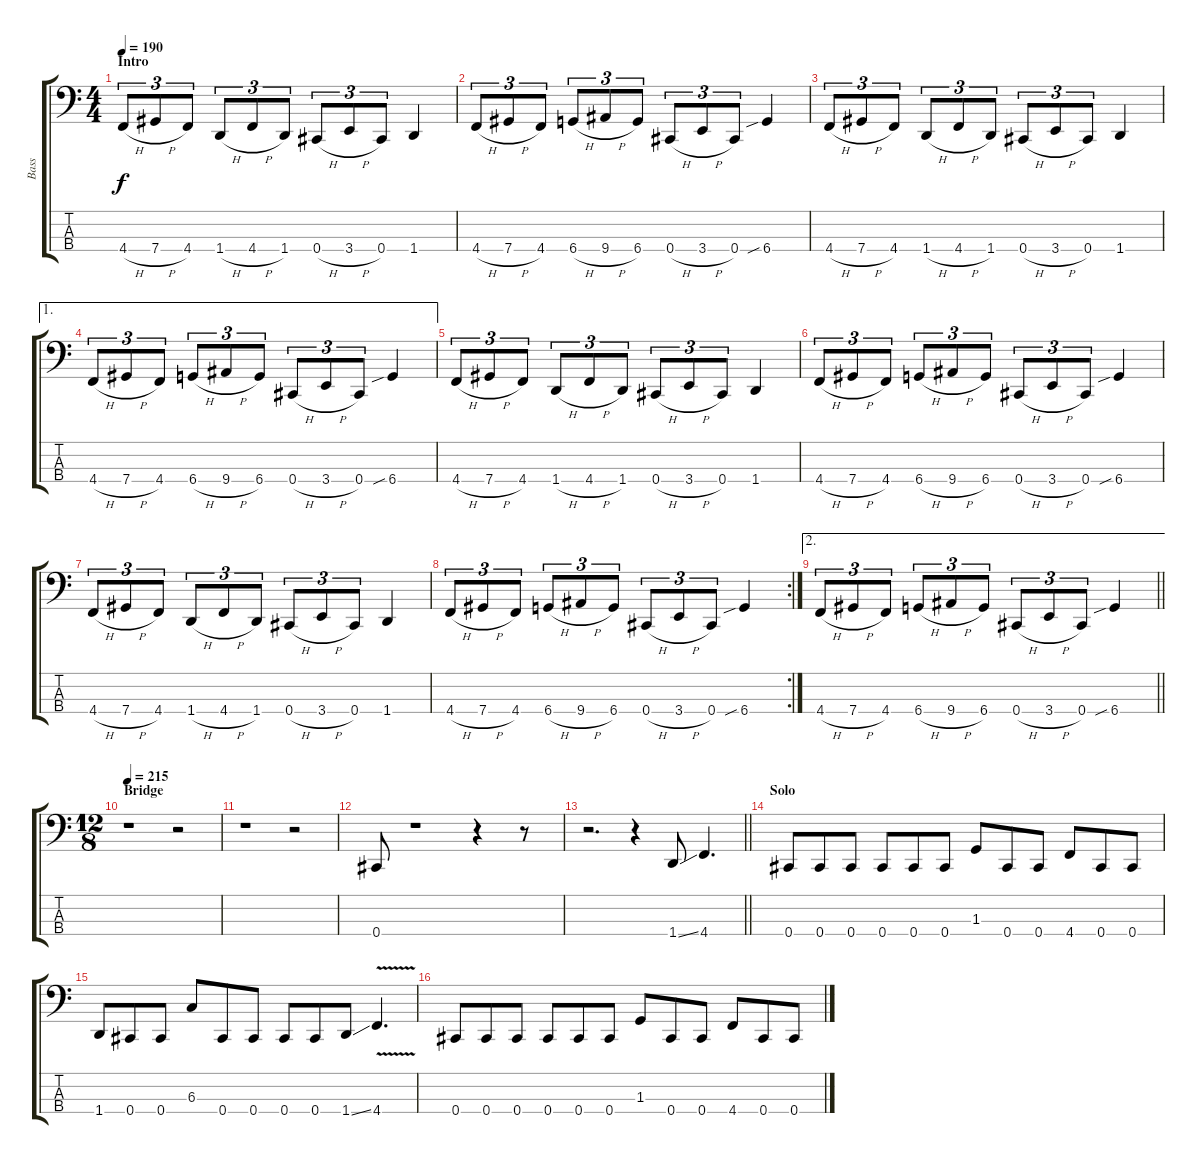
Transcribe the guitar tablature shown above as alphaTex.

\track ("Bass" "Bass") {instrument electricbassfinger}
\staff {score tabs}
\tuning (E2 B1 Gb1 Db1) {hide}
\ts (4 4)
\section ("" "Intro")
\tempo 190
\clef f4
\ks c
4.4{h}.8{tu (3 2) dy f instrument electricbassfinger} 7.4{h}.8{tu (3 2)} 4.4.8{tu (3 2)} 1.4{h}.8{tu (3 2)} 4.4{h}.8{tu (3 2)} 1.4.8{tu (3 2)} 0.4{h}.8{tu (3 2)} 3.4{h}.8{tu (3 2)} 0.4.8{tu (3 2)} 1.4.4 |
4.4{h}.8{tu (3 2)} 7.4{h}.8{tu (3 2)} 4.4.8{tu (3 2)} 6.4{h}.8{tu (3 2)} 9.4{h}.8{tu (3 2)} 6.4.8{tu (3 2)} 0.4{h}.8{tu (3 2)} 3.4{h}.8{tu (3 2)} 0.4.8{tu (3 2)} 6.4{sib}.4 |
4.4{h}.8{tu (3 2)} 7.4{h}.8{tu (3 2)} 4.4.8{tu (3 2)} 1.4{h}.8{tu (3 2)} 4.4{h}.8{tu (3 2)} 1.4.8{tu (3 2)} 0.4{h}.8{tu (3 2)} 3.4{h}.8{tu (3 2)} 0.4.8{tu (3 2)} 1.4.4 |
\ae 1
4.4{h}.8{tu (3 2)} 7.4{h}.8{tu (3 2)} 4.4.8{tu (3 2)} 6.4{h}.8{tu (3 2)} 9.4{h}.8{tu (3 2)} 6.4.8{tu (3 2)} 0.4{h}.8{tu (3 2)} 3.4{h}.8{tu (3 2)} 0.4.8{tu (3 2)} 6.4{sib}.4 |
4.4{h}.8{tu (3 2)} 7.4{h}.8{tu (3 2)} 4.4.8{tu (3 2)} 1.4{h}.8{tu (3 2)} 4.4{h}.8{tu (3 2)} 1.4.8{tu (3 2)} 0.4{h}.8{tu (3 2)} 3.4{h}.8{tu (3 2)} 0.4.8{tu (3 2)} 1.4.4 |
4.4{h}.8{tu (3 2)} 7.4{h}.8{tu (3 2)} 4.4.8{tu (3 2)} 6.4{h}.8{tu (3 2)} 9.4{h}.8{tu (3 2)} 6.4.8{tu (3 2)} 0.4{h}.8{tu (3 2)} 3.4{h}.8{tu (3 2)} 0.4.8{tu (3 2)} 6.4{sib}.4 |
4.4{h}.8{tu (3 2)} 7.4{h}.8{tu (3 2)} 4.4.8{tu (3 2)} 1.4{h}.8{tu (3 2)} 4.4{h}.8{tu (3 2)} 1.4.8{tu (3 2)} 0.4{h}.8{tu (3 2)} 3.4{h}.8{tu (3 2)} 0.4.8{tu (3 2)} 1.4.4 |
\rc 2
4.4{h}.8{tu (3 2)} 7.4{h}.8{tu (3 2)} 4.4.8{tu (3 2)} 6.4{h}.8{tu (3 2)} 9.4{h}.8{tu (3 2)} 6.4.8{tu (3 2)} 0.4{h}.8{tu (3 2)} 3.4{h}.8{tu (3 2)} 0.4.8{tu (3 2)} 6.4{sib}.4 |
\ae 2
\barLineRight lightlight
4.4{h}.8{tu (3 2)} 7.4{h}.8{tu (3 2)} 4.4.8{tu (3 2)} 6.4{h}.8{tu (3 2)} 9.4{h}.8{tu (3 2)} 6.4.8{tu (3 2)} 0.4{h}.8{tu (3 2)} 3.4{h}.8{tu (3 2)} 0.4.8{tu (3 2)} 6.4{sib}.4 |
\ts (12 8)
\section ("" "Bridge")
\tempo 215
r.1 r.2 |
r.1 r.2 |
0.4.8 r.1 r.4 r.8 |
\barLineRight lightlight
r.2{d} r.4 1.4{ss}.8 4.4.4{d} |
\section ("" "Solo")
0.4.8 0.4.8 0.4.8 0.4.8 0.4.8 0.4.8 1.3.8 0.4.8 0.4.8 4.4.8 0.4.8 0.4.8 |
1.4.8 0.4.8 0.4.8 6.3.8 0.4.8 0.4.8 0.4.8 0.4.8 1.4{ss}.8 4.4{v}.4{d} |
0.4.8 0.4.8 0.4.8 0.4.8 0.4.8 0.4.8 1.3.8 0.4.8 0.4.8 4.4.8 0.4.8 0.4.8
